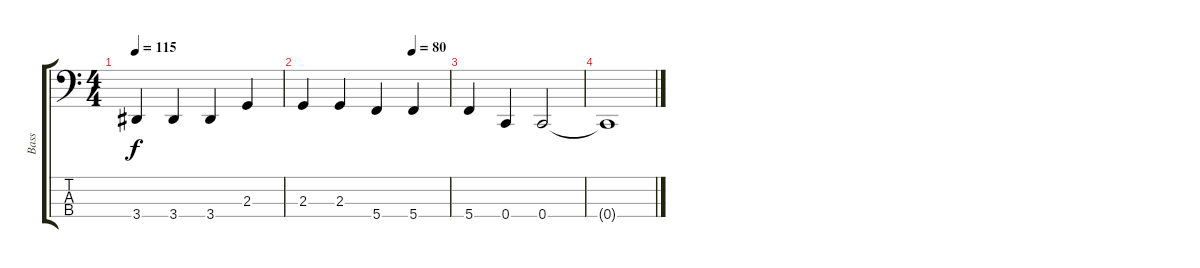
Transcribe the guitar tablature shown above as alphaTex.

\track ("Bass" "Bass") {instrument electricbassfinger}
\staff {score tabs}
\tuning (Eb2 Bb1 F1 C1) {hide}
\ts (4 4)
\tempo 115
\clef f4
\ks c
3.4.4{dy f} 3.4.4 3.4.4 2.3.4 |
\tempo (80 0.75)
2.3.4 2.3.4 5.4.4 5.4.4 |
5.4.4 0.4.4 0.4.2 |
0.4{t}.1
